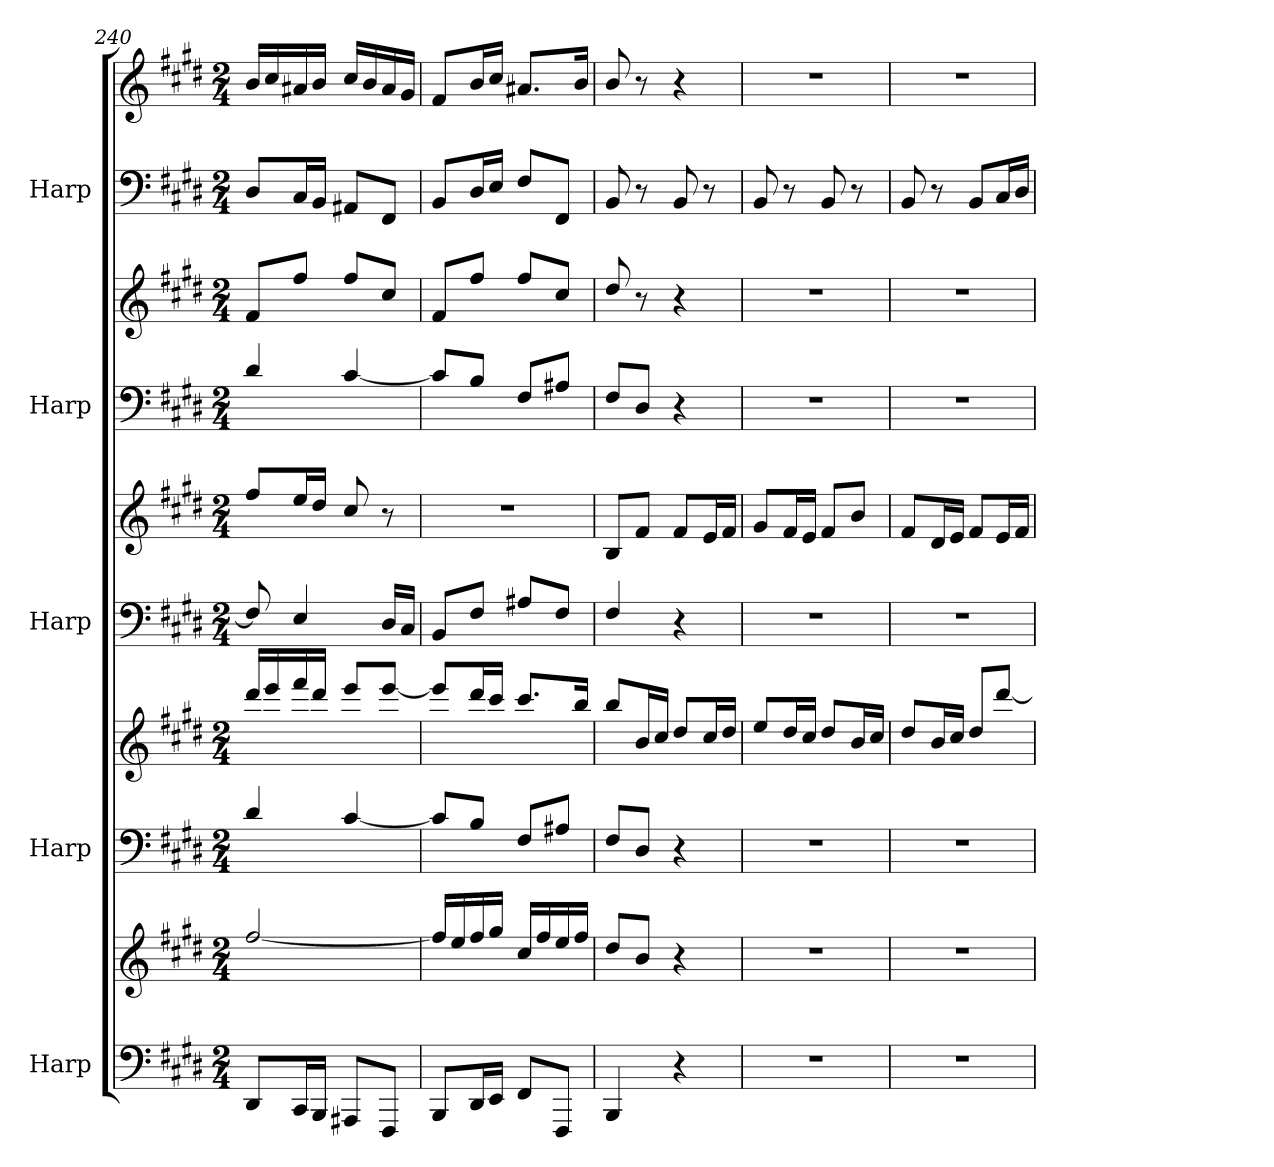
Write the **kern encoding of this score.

**kern	**kern	**kern	**kern	**kern	**kern	**kern	**kern	**kern	**kern
*part5	*part5	*part4	*part4	*part3	*part3	*part2	*part2	*part1	*part1
*staff10	*staff9	*staff8	*staff7	*staff6	*staff5	*staff4	*staff3	*staff2	*staff1
*I"Harp	*	*I"Harp	*	*I"Harp	*	*I"Harp	*	*I"Harp	*
*I'Hp	*	*I'Hp	*	*I'Hp	*	*I'Hp	*	*I'Hp	*
!!LO:PB:g=z
*clefF4	*clefG2	*clefF4	*clefG2	*clefF4	*clefG2	*clefF4	*clefG2	*clefF4	*clefG2
*k[f#c#g#d#]	*k[f#c#g#d#]	*k[f#c#g#d#]	*k[f#c#g#d#]	*k[f#c#g#d#]	*k[f#c#g#d#]	*k[f#c#g#d#]	*k[f#c#g#d#]	*k[f#c#g#d#]	*k[f#c#g#d#]
*M2/4	*M2/4	*M2/4	*M2/4	*M2/4	*M2/4	*M2/4	*M2/4	*M2/4	*M2/4
=240	=240	=240	=240	=240	=240	=240	=240	=240	=240
8DD#/L	[2ff#/	4d#/	16ddd#/LL	8F#/]	8ff#/L	4d#/	8f#/L	8D#/L	16b/LL
.	.	.	16eee/	.	.	.	.	.	16cc#/
16CC#/L	.	.	16fff#/	4E/	16ee/L	.	8ff#/J	16C#/L	16a#X/
16BBB/JJ	.	.	16ddd#/JJ	.	16dd#/JJ	.	.	16BB/JJ	16b/JJ
8AAA#X/L	.	[4c#/	8eee/L	.	8cc#/	[4c#/	8ff#/L	8AA#X/L	16cc#/LL
.	.	.	.	.	.	.	.	.	16b/
8FFF#/J	.	.	[8eee/J	16D#/LL	8r	.	8cc#/J	8FF#/J	16a#/
.	.	.	.	16C#/JJ	.	.	.	.	16g#/JJ
=241	=241	=241	=241	=241	=241	=241	=241	=241	=241
8BBB/L	16ff#/LL]	8c#/L]	8eee/L]	8BB/L	2r	8c#/L]	8f#/L	8BB/L	8f#/L
.	16ee/	.	.	.	.	.	.	.	.
16DD#/L	16ff#/	8B/J	16ddd#/L	8F#/J	.	8B/J	8ff#/J	16D#/L	16b/L
16EE/JJ	16gg#/JJ	.	16ccc#/JJ	.	.	.	.	16E/JJ	16cc#/JJ
8FF#/L	16cc#/LL	8F#/L	8.ccc#/L	8A#X/L	.	8F#/L	8ff#/L	8F#/L	8.a#X/L
.	16ff#/	.	.	.	.	.	.	.	.
8FFF#/J	16ee/	8A#X/J	.	8F#/J	.	8A#X/J	8cc#/J	8FF#/J	.
.	16ff#/JJ	.	16bb/Jk	.	.	.	.	.	16b/Jk
=242	=242	=242	=242	=242	=242	=242	=242	=242	=242
4BBB/	8dd#/L	8F#/L	8bb/L	4F#/	8B/L	8F#/L	8dd#/	8BB/	8b/
.	8b/J	8D#/J	16b/L	.	8f#/J	8D#/J	8r	8r	8r
.	.	.	16cc#/JJ	.	.	.	.	.	.
4r	4r	4r	8dd#/L	4r	8f#/L	4r	4r	8BB/	4r
.	.	.	16cc#/L	.	16e/L	.	.	8r	.
.	.	.	16dd#/JJ	.	16f#/JJ	.	.	.	.
=243	=243	=243	=243	=243	=243	=243	=243	=243	=243
2r	2r	2r	8ee/L	2r	8g#/L	2r	2r	8BB/	2r
.	.	.	16dd#/L	.	16f#/L	.	.	8r	.
.	.	.	16cc#/JJ	.	16e/JJ	.	.	.	.
.	.	.	8dd#/L	.	8f#/L	.	.	8BB/	.
.	.	.	16b/L	.	8b/J	.	.	8r	.
.	.	.	16cc#/JJ	.	.	.	.	.	.
=244	=244	=244	=244	=244	=244	=244	=244	=244	=244
2r	2r	2r	8dd#/L	2r	8f#/L	2r	2r	8BB/	2r
.	.	.	16b/L	.	16d#/L	.	.	8r	.
.	.	.	16cc#/JJ	.	16e/JJ	.	.	.	.
.	.	.	8dd#/L	.	8f#/L	.	.	8BB/L	.
.	.	.	[8ddd#/J	.	16e/L	.	.	16C#/L	.
.	.	.	.	.	16f#/JJ	.	.	16D#/JJ	.
=	=	=	=	=	=	=	=	=	=
*-	*-	*-	*-	*-	*-	*-	*-	*-	*-
